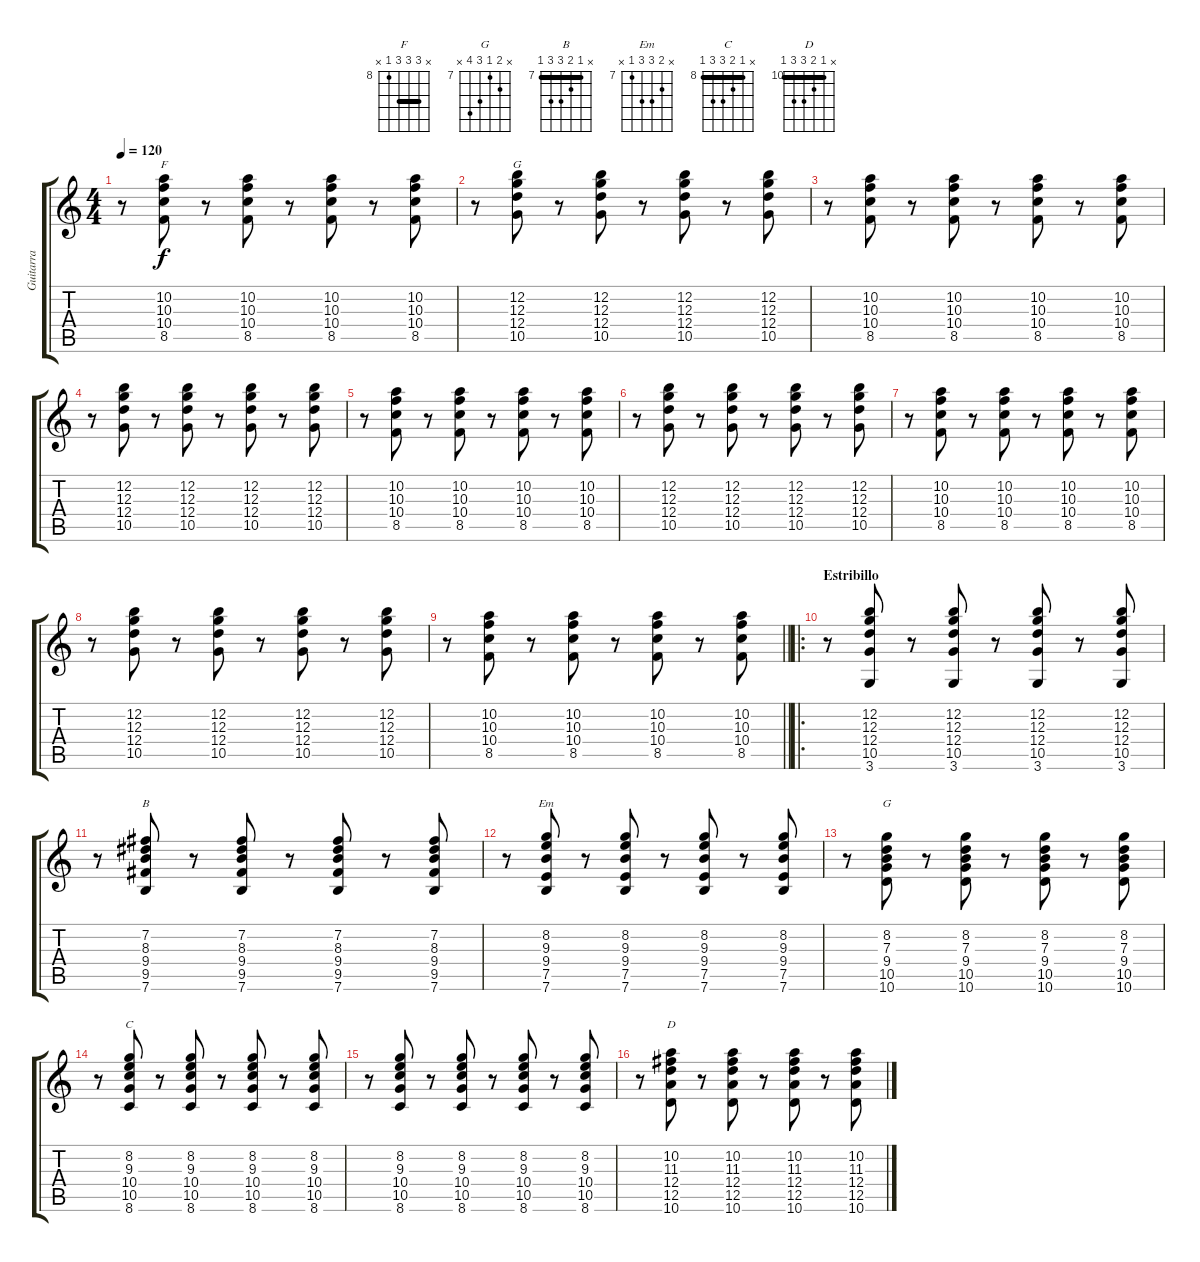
\track ("Guitarra" "Guitarra") {instrument electricguitarclean}
\staff {score tabs}
\tuning (E4 B3 G3 D3 A2 E2) {hide}
\chord ("F" x 10 10 10 8 x) {firstfret 8 barre 10}
\chord ("G" x 12 12 12 10 x) {firstfret 10 barre 12}
\chord ("B" x 7 8 9 9 7) {firstfret 7 barre 7}
\chord ("Em" x 8 9 9 7 x) {firstfret 7}
\chord ("G" x 8 7 9 10 x) {firstfret 7}
\chord ("C" x 8 9 10 10 8) {firstfret 8 barre 8}
\chord ("D" x 10 11 12 12 10) {firstfret 10 barre 10}
\ts (4 4)
\tempo 120
\clef g2
\ks c
r.8{dy f} (10.2 10.3 10.4 8.5).8{ch "F"} r.8 (10.2 10.3 10.4 8.5).8 r.8 (10.2 10.3 10.4 8.5).8 r.8 (10.2 10.3 10.4 8.5).8 |
r.8 (12.2 12.3 12.4 10.5).8{ch "G"} r.8 (12.2 12.3 12.4 10.5).8 r.8 (12.2 12.3 12.4 10.5).8 r.8 (12.2 12.3 12.4 10.5).8 |
r.8 (10.2 10.3 10.4 8.5).8 r.8 (10.2 10.3 10.4 8.5).8 r.8 (10.2 10.3 10.4 8.5).8 r.8 (10.2 10.3 10.4 8.5).8 |
r.8 (12.2 12.3 12.4 10.5).8 r.8 (12.2 12.3 12.4 10.5).8 r.8 (12.2 12.3 12.4 10.5).8 r.8 (12.2 12.3 12.4 10.5).8 |
r.8 (10.2 10.3 10.4 8.5).8 r.8 (10.2 10.3 10.4 8.5).8 r.8 (10.2 10.3 10.4 8.5).8 r.8 (10.2 10.3 10.4 8.5).8 |
r.8 (12.2 12.3 12.4 10.5).8 r.8 (12.2 12.3 12.4 10.5).8 r.8 (12.2 12.3 12.4 10.5).8 r.8 (12.2 12.3 12.4 10.5).8 |
r.8 (10.2 10.3 10.4 8.5).8 r.8 (10.2 10.3 10.4 8.5).8 r.8 (10.2 10.3 10.4 8.5).8 r.8 (10.2 10.3 10.4 8.5).8 |
r.8 (12.2 12.3 12.4 10.5).8 r.8 (12.2 12.3 12.4 10.5).8 r.8 (12.2 12.3 12.4 10.5).8 r.8 (12.2 12.3 12.4 10.5).8 |
\barLineRight lightlight
r.8 (10.2 10.3 10.4 8.5).8 r.8 (10.2 10.3 10.4 8.5).8 r.8 (10.2 10.3 10.4 8.5).8 r.8 (10.2 10.3 10.4 8.5).8 |
\ro
\section ("" "Estribillo")
r.8 (12.2 12.3 12.4 10.5 3.6).8 r.8 (12.2 12.3 12.4 10.5 3.6).8 r.8 (12.2 12.3 12.4 10.5 3.6).8 r.8 (12.2 12.3 12.4 10.5 3.6).8 |
r.8 (7.2 8.3 9.4 9.5 7.6).8{ch "B"} r.8 (7.2 8.3 9.4 9.5 7.6).8 r.8 (7.2 8.3 9.4 9.5 7.6).8 r.8 (7.2 8.3 9.4 9.5 7.6).8 |
r.8 (8.2 9.3 9.4 7.5 7.6).8{ch "Em"} r.8 (8.2 9.3 9.4 7.5 7.6).8 r.8 (8.2 9.3 9.4 7.5 7.6).8 r.8 (8.2 9.3 9.4 7.5 7.6).8 |
r.8 (8.2 7.3 9.4 10.5 10.6).8{ch "G"} r.8 (8.2 7.3 9.4 10.5 10.6).8 r.8 (8.2 7.3 9.4 10.5 10.6).8 r.8 (8.2 7.3 9.4 10.5 10.6).8 |
r.8 (8.2 9.3 10.4 10.5 8.6).8{ch "C"} r.8 (8.2 9.3 10.4 10.5 8.6).8 r.8 (8.2 9.3 10.4 10.5 8.6).8 r.8 (8.2 9.3 10.4 10.5 8.6).8 |
r.8 (8.2 9.3 10.4 10.5 8.6).8 r.8 (8.2 9.3 10.4 10.5 8.6).8 r.8 (8.2 9.3 10.4 10.5 8.6).8 r.8 (8.2 9.3 10.4 10.5 8.6).8 |
r.8 (10.2 11.3 12.4 12.5 10.6).8{ch "D"} r.8 (10.2 11.3 12.4 12.5 10.6).8 r.8 (10.2 11.3 12.4 12.5 10.6).8 r.8 (10.2 11.3 12.4 12.5 10.6).8
